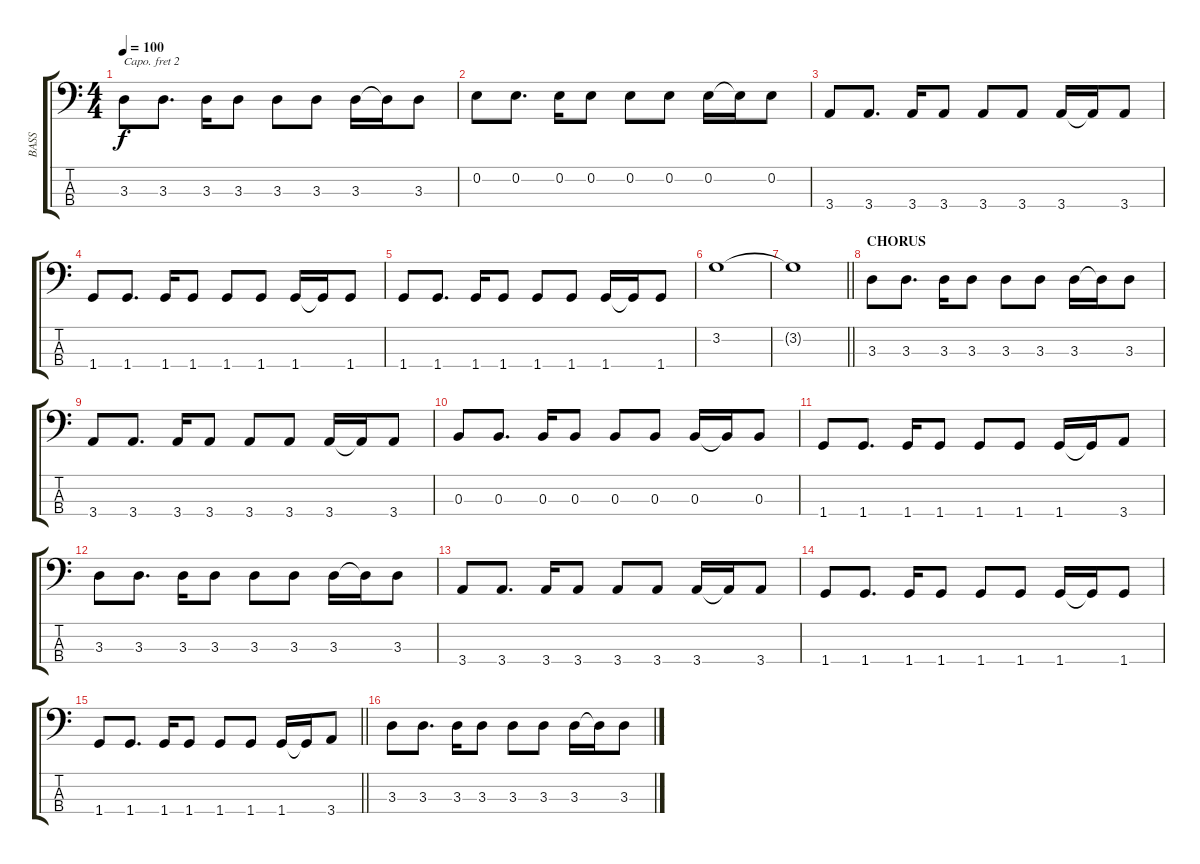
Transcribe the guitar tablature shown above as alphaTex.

\track ("BASS" "BASS") {instrument acousticbass}
\staff {score tabs}
\capo 2
\tuning (G2 D2 A1 E1) {hide}
\ts (4 4)
\tempo 100
\clef f4
\ks c
3.3.8{dy f} 3.3.8{d} 3.3.16 3.3.8 3.3.8 3.3.8 3.3.16 3.3{t}.16 3.3.8 |
0.2.8 0.2.8{d} 0.2.16 0.2.8 0.2.8 0.2.8 0.2.16 0.2{t}.16 0.2.8 |
3.4.8 3.4.8{d} 3.4.16 3.4.8 3.4.8 3.4.8 3.4.16 3.4{t}.16 3.4.8 |
1.4.8 1.4.8{d} 1.4.16 1.4.8 1.4.8 1.4.8 1.4.16 1.4{t}.16 1.4.8 |
1.4.8 1.4.8{d} 1.4.16 1.4.8 1.4.8 1.4.8 1.4.16 1.4{t}.16 1.4.8 |
3.2.1 |
\barLineRight lightlight
3.2{t}.1 |
\section ("" "CHORUS")
3.3.8 3.3.8{d} 3.3.16 3.3.8 3.3.8 3.3.8 3.3.16 3.3{t}.16 3.3.8 |
3.4.8 3.4.8{d} 3.4.16 3.4.8 3.4.8 3.4.8 3.4.16 3.4{t}.16 3.4.8 |
0.3.8 0.3.8{d} 0.3.16 0.3.8 0.3.8 0.3.8 0.3.16 0.3{t}.16 0.3.8 |
1.4.8 1.4.8{d} 1.4.16 1.4.8 1.4.8 1.4.8 1.4.16 1.4{t}.16 3.4.8 |
3.3.8 3.3.8{d} 3.3.16 3.3.8 3.3.8 3.3.8 3.3.16 3.3{t}.16 3.3.8 |
3.4.8 3.4.8{d} 3.4.16 3.4.8 3.4.8 3.4.8 3.4.16 3.4{t}.16 3.4.8 |
1.4.8 1.4.8{d} 1.4.16 1.4.8 1.4.8 1.4.8 1.4.16 1.4{t}.16 1.4.8 |
\barLineRight lightlight
1.4.8 1.4.8{d} 1.4.16 1.4.8 1.4.8 1.4.8 1.4.16 1.4{t}.16 3.4.8 |
\section ("" "")
3.3.8 3.3.8{d} 3.3.16 3.3.8 3.3.8 3.3.8 3.3.16 3.3{t}.16 3.3.8
